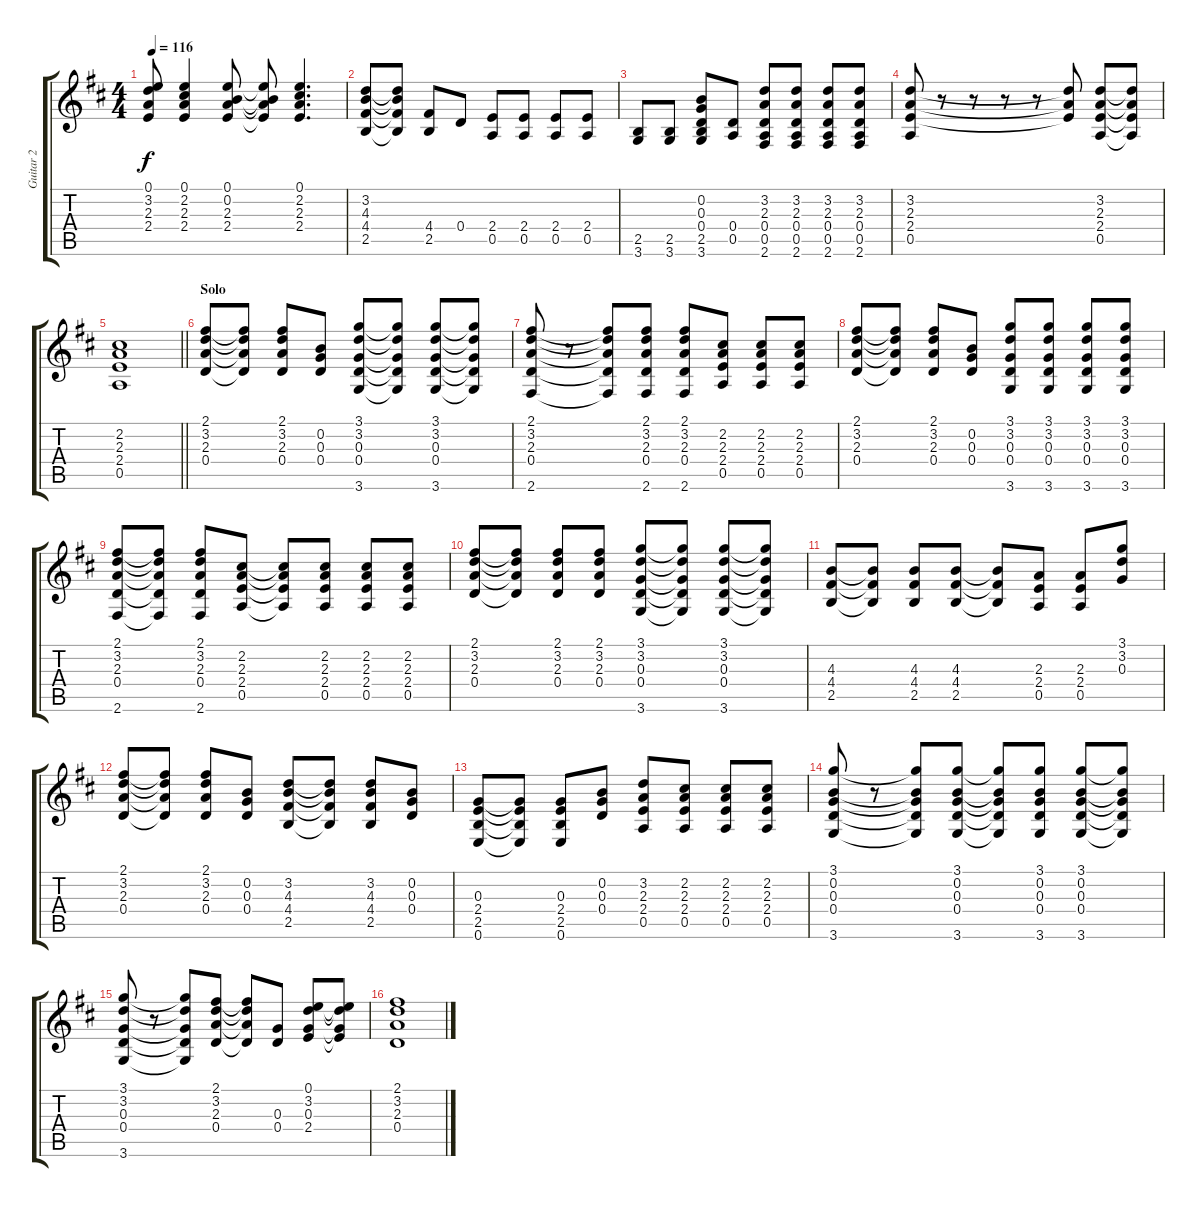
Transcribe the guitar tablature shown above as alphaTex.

\track ("Guitar 2" "Guitar 2") {instrument overdrivenguitar}
\staff {score tabs}
\tuning (E4 B3 G3 D3 A2 E2) {hide}
\ts (4 4)
\tempo 116
\clef g2
\ks d
(0.1 3.2 2.3 2.4).8{dy f} (0.1 2.2 2.3 2.4).4 (0.1 0.2 2.3 2.4).8 (0.1{t} 0.2{t} 2.3{t} 2.4{t}).8 (0.1 2.2 2.3 2.4).4{d} |
(3.2 4.3 4.4 2.5).8 (3.2{t} 4.3{t} 4.4{t} 2.5{t}).8 (4.4 2.5).8 0.4.8 (2.4 0.5).8 (2.4 0.5).8 (2.4 0.5).8 (2.4 0.5).8 |
(2.5 3.6).8 (2.5 3.6).8 (0.2 0.3 0.4 2.5 3.6).8 (0.4 0.5).8 (3.2 2.3 0.4 0.5 2.6).8 (3.2 2.3 0.4 0.5 2.6).8 (3.2 2.3 0.4 0.5 2.6).8 (3.2 2.3 0.4 0.5 2.6).8 |
(3.2 2.3 2.4 0.5).8 r.8 r.8 r.8 r.8 (3.2{t} 2.3{t} 2.4{t}).8 (3.2 2.3 2.4 0.5).8 (3.2{t} 2.3{t} 2.4{t} 0.5{t}).8 |
\barLineRight lightlight
(2.2 2.3 2.4 0.5).1 |
\section ("" "Solo")
(2.1 3.2 2.3 0.4).8 (2.1{t} 3.2{t} 2.3{t} 0.4{t}).8 (2.1 3.2 2.3 0.4).8 (0.2 0.3 0.4).8 (3.1 3.2 0.3 0.4 3.6).8 (3.1{t} 3.2{t} 0.3{t} 0.4{t} 3.6{t}).8 (3.1 3.2 0.3 0.4 3.6).8 (3.1{t} 3.2{t} 0.3{t} 0.4{t} 3.6{t}).8 |
(2.1 3.2 2.3 0.4 2.6).8 r.8 (2.1{t} 3.2{t} 2.3{t} 0.4{t} 2.6{t}).8 (2.1 3.2 2.3 0.4 2.6).8 (2.1 3.2 2.3 0.4 2.6).8 (2.2 2.3 2.4 0.5).8 (2.2 2.3 2.4 0.5).8 (2.2 2.3 2.4 0.5).8 |
(2.1 3.2 2.3 0.4).8 (2.1{t} 3.2{t} 2.3{t} 0.4{t}).8 (2.1 3.2 2.3 0.4).8 (0.2 0.3 0.4).8 (3.1 3.2 0.3 0.4 3.6).8 (3.1 3.2 0.3 0.4 3.6).8 (3.1 3.2 0.3 0.4 3.6).8 (3.1 3.2 0.3 0.4 3.6).8 |
(2.1 3.2 2.3 0.4 2.6).8 (2.1{t} 3.2{t} 2.3{t} 0.4{t} 2.6{t}).8 (2.1 3.2 2.3 0.4 2.6).8 (2.2 2.3 2.4 0.5).8 (2.2{t} 2.3{t} 2.4{t} 0.5{t}).8 (2.2 2.3 2.4 0.5).8 (2.2 2.3 2.4 0.5).8 (2.2 2.3 2.4 0.5).8 |
(2.1 3.2 2.3 0.4).8 (2.1{t} 3.2{t} 2.3{t} 0.4{t}).8 (2.1 3.2 2.3 0.4).8 (2.1 3.2 2.3 0.4).8 (3.1 3.2 0.3 0.4 3.6).8 (3.1{t} 3.2{t} 0.3{t} 0.4{t} 3.6{t}).8 (3.1 3.2 0.3 0.4 3.6).8 (3.1{t} 3.2{t} 0.3{t} 0.4{t} 3.6{t}).8 |
(4.3 4.4 2.5).8 (4.3{t} 4.4{t} 2.5{t}).8 (4.3 4.4 2.5).8 (4.3 4.4 2.5).8 (4.3{t} 4.4{t} 2.5{t}).8 (2.3 2.4 0.5).8 (2.3 2.4 0.5).8 (3.1 3.2 0.3).8 |
(2.1 3.2 2.3 0.4).8 (2.1{t} 3.2{t} 2.3{t} 0.4{t}).8 (2.1 3.2 2.3 0.4).8 (0.2 0.3 0.4).8 (3.2 4.3 4.4 2.5).8 (3.2{t} 4.3{t} 4.4{t} 2.5{t}).8 (3.2 4.3 4.4 2.5).8 (0.2 0.3 0.4).8 |
(0.3 2.4 2.5 0.6).8 (0.3{t} 2.4{t} 2.5{t} 0.6{t}).8 (0.3 2.4 2.5 0.6).8 (0.2 0.3 0.4).8 (3.2 2.3 2.4 0.5).8 (2.2 2.3 2.4 0.5).8 (2.2 2.3 2.4 0.5).8 (2.2 2.3 2.4 0.5).8 |
(3.1 0.2 0.3 0.4 3.6).8 r.8 (3.1{t} 0.2{t} 0.3{t} 0.4{t} 3.6{t}).8 (3.1 0.2 0.3 0.4 3.6).8 (3.1{t} 0.2{t} 0.3{t} 0.4{t} 3.6{t}).8 (3.1 0.2 0.3 0.4 3.6).8 (3.1 0.2 0.3 0.4 3.6).8 (3.1{t} 0.2{t} 0.3{t} 0.4{t} 3.6{t}).8 |
(3.1 3.2 0.3 0.4 3.6).8 r.8 (3.1{t} 3.2{t} 0.3{t} 0.4{t} 3.6{t}).8 (2.1 3.2 2.3 0.4).8 (2.1{t} 3.2{t} 2.3{t} 0.4{t}).8 (0.3 0.4).8 (0.1 3.2 0.3 2.4).8 (0.1{t} 3.2{t} 0.3{t} 2.4{t}).8 |
(2.1 3.2 2.3 0.4).1
